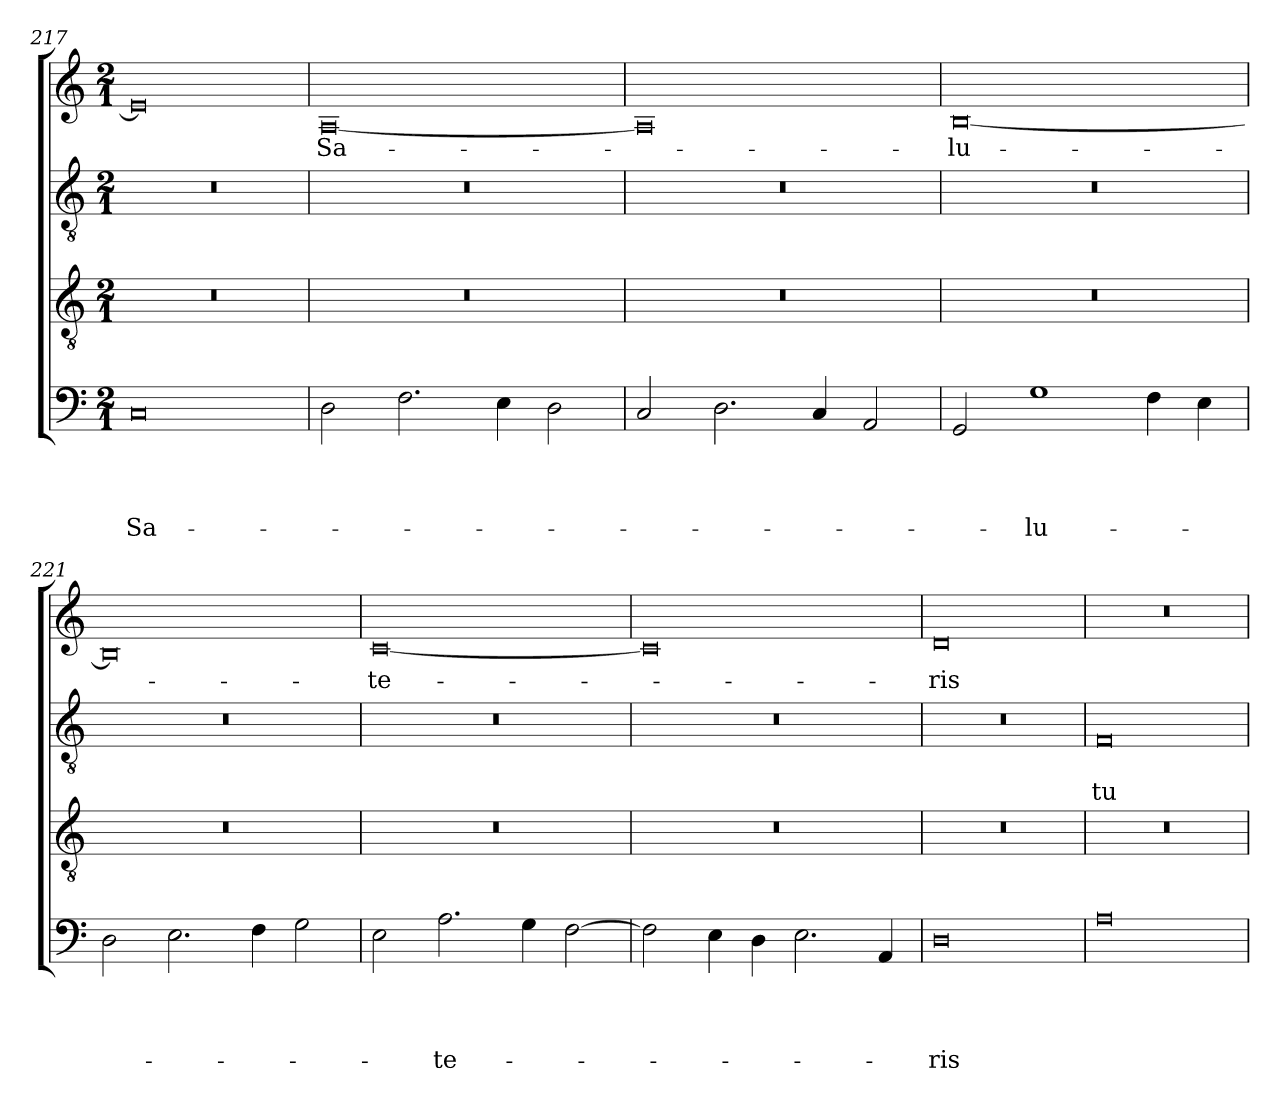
**kern	**text	**text	**text	**text	**kern	**kern	**text	**text	**kern	**text
*part4	*part4	*part4	*part4	*part4	*part3	*part2	*part2	*part2	*part1	*part1
*staff4	*staff4	*staff4	*staff4	*staff4	*staff3	*staff2	*staff2	*staff2	*staff1	*staff1
*clefF4	*	*	*	*	*clefGv2	*clefGv2	*	*	*clefG2	*
*k[]	*	*	*	*	*k[]	*k[]	*	*	*k[]	*
*C:	*	*	*	*	*C:	*C:	*	*	*C:	*
*M2/1	*	*	*	*	*M2/1	*M2/1	*	*	*M2/1	*
=217	=217	=217	=217	=217	=217	=217	=217	=217	=217	=217
!	!	!	!	!LO:LY:b	!	!	!	!	!	!
0C	.	.	.	Sa-	0r	0r	.	.	0e]	.
=218	=218	=218	=218	=218	=218	=218	=218	=218	=218	=218
!	!	!	!	!	!	!	!	!	!	!LO:LY:b
2D\	.	.	.	.	0r	0r	.	.	[0A	Sa-
2.F\	.	.	.	.	.	.	.	.	.	.
4E\	.	.	.	.	.	.	.	.	.	.
2D\	.	.	.	.	.	.	.	.	.	.
=219	=219	=219	=219	=219	=219	=219	=219	=219	=219	=219
2C/	.	.	.	.	0r	0r	.	.	0A]	.
2.D\	.	.	.	.	.	.	.	.	.	.
4C/	.	.	.	.	.	.	.	.	.	.
2AA/	.	.	.	.	.	.	.	.	.	.
=220	=220	=220	=220	=220	=220	=220	=220	=220	=220	=220
!	!	!	!	!	!	!	!	!	!	!LO:LY:b
2GG/	.	.	.	.	0r	0r	.	.	[0B	-lu-
!	!	!	!	!LO:LY:b	!	!	!	!	!	!
1G	.	.	.	-lu-	.	.	.	.	.	.
4F\	.	.	.	.	.	.	.	.	.	.
4E\	.	.	.	.	.	.	.	.	.	.
=221	=221	=221	=221	=221	=221	=221	=221	=221	=221	=221
2D\	.	.	.	.	0r	0r	.	.	0B]	.
2.E\	.	.	.	.	.	.	.	.	.	.
4F\	.	.	.	.	.	.	.	.	.	.
2G\	.	.	.	.	.	.	.	.	.	.
=222	=222	=222	=222	=222	=222	=222	=222	=222	=222	=222
!	!	!	!	!	!	!	!	!	!	!LO:LY:b
2E\	.	.	.	.	0r	0r	.	.	[0c	-te-
!	!	!	!	!LO:LY:b	!	!	!	!	!	!
2.A\	.	.	.	-te-	.	.	.	.	.	.
4G\	.	.	.	.	.	.	.	.	.	.
[2F\	.	.	.	.	.	.	.	.	.	.
=223	=223	=223	=223	=223	=223	=223	=223	=223	=223	=223
2F\]	.	.	.	.	0r	0r	.	.	0c]	.
4E\	.	.	.	.	.	.	.	.	.	.
4D\	.	.	.	.	.	.	.	.	.	.
2.E\	.	.	.	.	.	.	.	.	.	.
4AA/	.	.	.	.	.	.	.	.	.	.
=224	=224	=224	=224	=224	=224	=224	=224	=224	=224	=224
!	!	!	!	!LO:LY:b	!	!	!	!	!	!LO:LY:b
0D	.	.	.	-ris	0r	0r	.	.	0d	-ris
!!LO:LB:g=z
=225	=225	=225	=225	=225	=225	=225	=225	=225	=225	=225
!	!	!	!	!	!	!	!	!LO:LY:b	!	!
0A	.	.	.	.	0r	0F	.	tu-	0r	.
=	=	=	=	=	=	=	=	=	=	=
*-	*-	*-	*-	*-	*-	*-	*-	*-	*-	*-
